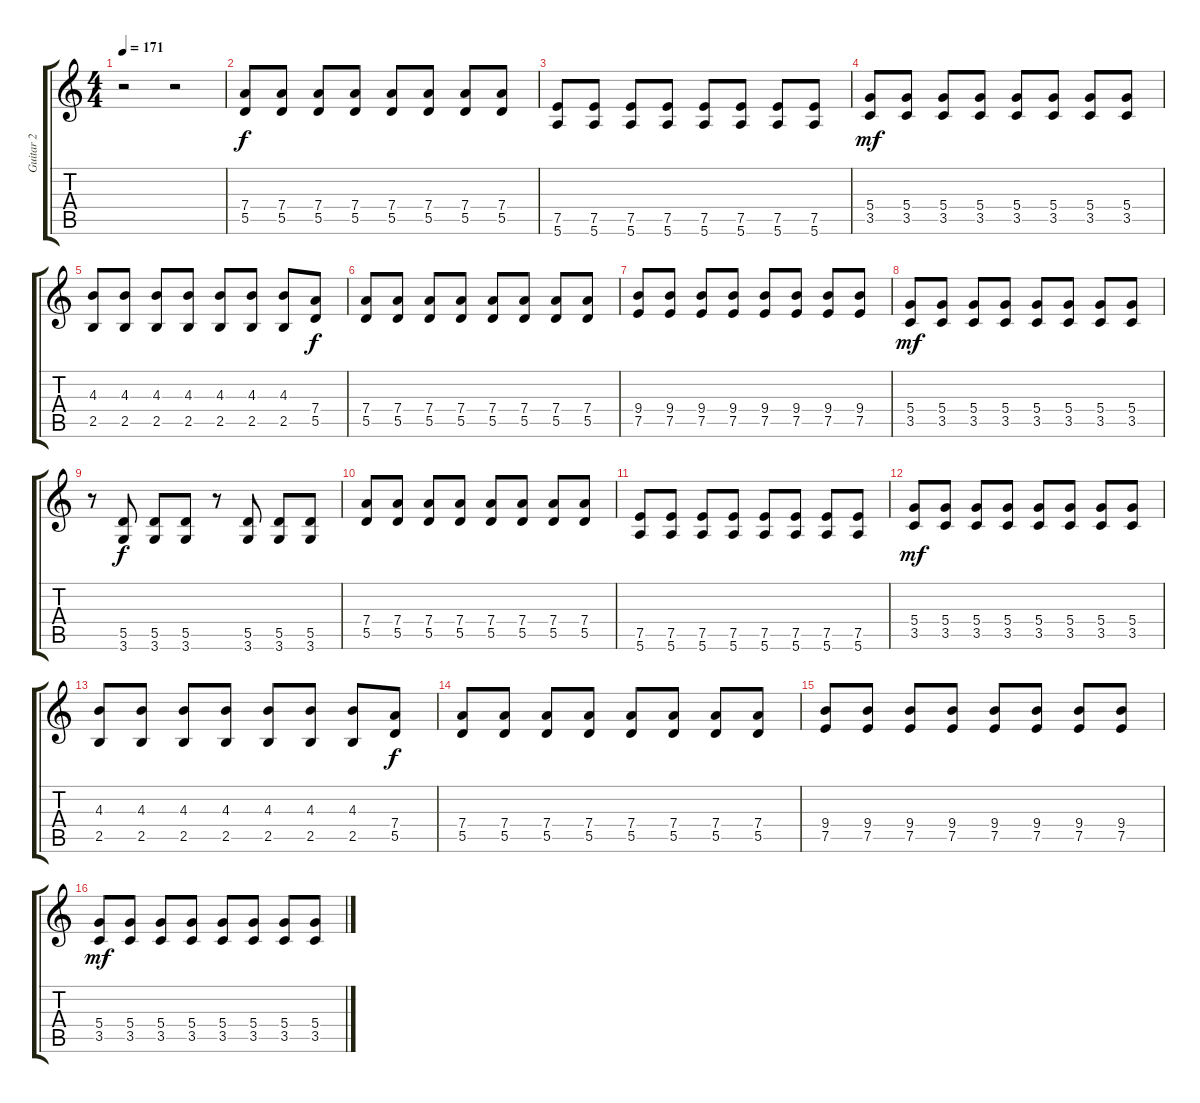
\track ("Guitar 2" "Guitar 2") {instrument overdrivenguitar}
\staff {score tabs}
\tuning (E4 B3 G3 D3 A2 E2) {hide}
\ts (4 4)
\tempo 171
\clef g2
\ks c
r.2{dy f} r.2 |
(7.4 5.5).8 (7.4 5.5).8 (7.4 5.5).8 (7.4 5.5).8 (7.4 5.5).8 (7.4 5.5).8 (7.4 5.5).8 (7.4 5.5).8 |
(7.5 5.6).8 (7.5 5.6).8 (7.5 5.6).8 (7.5 5.6).8 (7.5 5.6).8 (7.5 5.6).8 (7.5 5.6).8 (7.5 5.6).8 |
(5.4 3.5).8{dy mf} (5.4 3.5).8 (5.4 3.5).8 (5.4 3.5).8 (5.4 3.5).8 (5.4 3.5).8 (5.4 3.5).8 (5.4 3.5).8 |
(4.3 2.5).8 (4.3 2.5).8 (4.3 2.5).8 (4.3 2.5).8 (4.3 2.5).8 (4.3 2.5).8 (4.3 2.5).8 (7.4 5.5).8{dy f} |
(7.4 5.5).8 (7.4 5.5).8 (7.4 5.5).8 (7.4 5.5).8 (7.4 5.5).8 (7.4 5.5).8 (7.4 5.5).8 (7.4 5.5).8 |
(9.4 7.5).8 (9.4 7.5).8 (9.4 7.5).8 (9.4 7.5).8 (9.4 7.5).8 (9.4 7.5).8 (9.4 7.5).8 (9.4 7.5).8 |
(5.4 3.5).8{dy mf} (5.4 3.5).8 (5.4 3.5).8 (5.4 3.5).8 (5.4 3.5).8 (5.4 3.5).8 (5.4 3.5).8 (5.4 3.5).8 |
r.8 (5.5 3.6).8{dy f} (5.5 3.6).8 (5.5 3.6).8 r.8 (5.5 3.6).8 (5.5 3.6).8 (5.5 3.6).8 |
(7.4 5.5).8 (7.4 5.5).8 (7.4 5.5).8 (7.4 5.5).8 (7.4 5.5).8 (7.4 5.5).8 (7.4 5.5).8 (7.4 5.5).8 |
(7.5 5.6).8 (7.5 5.6).8 (7.5 5.6).8 (7.5 5.6).8 (7.5 5.6).8 (7.5 5.6).8 (7.5 5.6).8 (7.5 5.6).8 |
(5.4 3.5).8{dy mf} (5.4 3.5).8 (5.4 3.5).8 (5.4 3.5).8 (5.4 3.5).8 (5.4 3.5).8 (5.4 3.5).8 (5.4 3.5).8 |
(4.3 2.5).8 (4.3 2.5).8 (4.3 2.5).8 (4.3 2.5).8 (4.3 2.5).8 (4.3 2.5).8 (4.3 2.5).8 (7.4 5.5).8{dy f} |
(7.4 5.5).8 (7.4 5.5).8 (7.4 5.5).8 (7.4 5.5).8 (7.4 5.5).8 (7.4 5.5).8 (7.4 5.5).8 (7.4 5.5).8 |
(9.4 7.5).8 (9.4 7.5).8 (9.4 7.5).8 (9.4 7.5).8 (9.4 7.5).8 (9.4 7.5).8 (9.4 7.5).8 (9.4 7.5).8 |
(5.4 3.5).8{dy mf} (5.4 3.5).8 (5.4 3.5).8 (5.4 3.5).8 (5.4 3.5).8 (5.4 3.5).8 (5.4 3.5).8 (5.4 3.5).8
